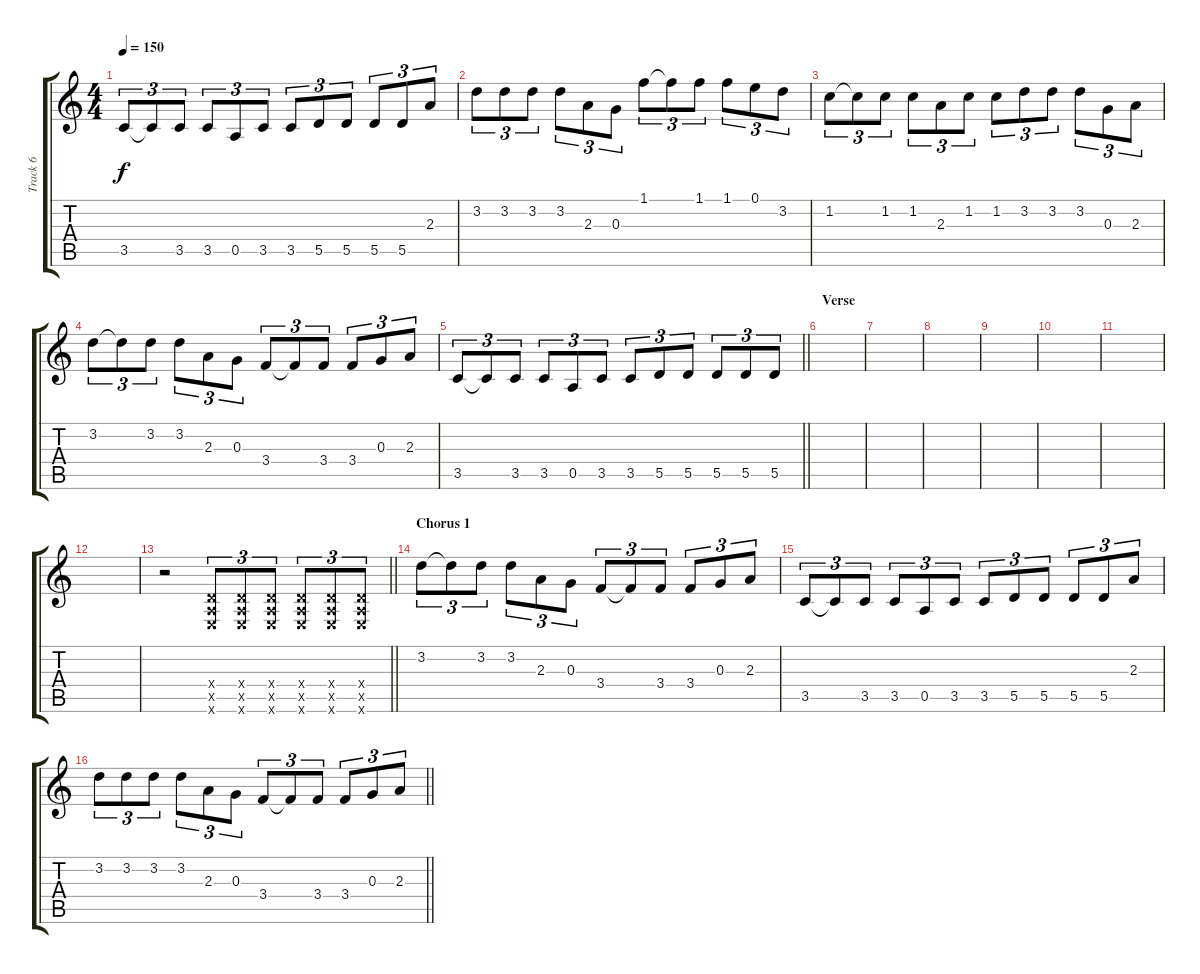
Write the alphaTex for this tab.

\track ("Track 6" "Track 6") {instrument distortionguitar}
\staff {score tabs}
\tuning (E4 B3 G3 D3 A2 E2) {hide}
\ts (4 4)
\tempo 150
\clef g2
\ks c
3.5.8{tu (3 2) dy f} 3.5{t}.8{tu (3 2)} 3.5.8{tu (3 2)} 3.5.8{tu (3 2)} 0.5.8{tu (3 2)} 3.5.8{tu (3 2)} 3.5.8{tu (3 2)} 5.5.8{tu (3 2)} 5.5.8{tu (3 2)} 5.5.8{tu (3 2)} 5.5.8{tu (3 2)} 2.3.8{tu (3 2)} |
3.2.8{tu (3 2)} 3.2.8{tu (3 2)} 3.2.8{tu (3 2)} 3.2.8{tu (3 2)} 2.3.8{tu (3 2)} 0.3.8{tu (3 2)} 1.1.8{tu (3 2)} 1.1{t}.8{tu (3 2)} 1.1.8{tu (3 2)} 1.1.8{tu (3 2)} 0.1.8{tu (3 2)} 3.2.8{tu (3 2)} |
1.2.8{tu (3 2)} 1.2{t}.8{tu (3 2)} 1.2.8{tu (3 2)} 1.2.8{tu (3 2)} 2.3.8{tu (3 2)} 1.2.8{tu (3 2)} 1.2.8{tu (3 2)} 3.2.8{tu (3 2)} 3.2.8{tu (3 2)} 3.2.8{tu (3 2)} 0.3.8{tu (3 2)} 2.3.8{tu (3 2)} |
3.2.8{tu (3 2)} 3.2{t}.8{tu (3 2)} 3.2.8{tu (3 2)} 3.2.8{tu (3 2)} 2.3.8{tu (3 2)} 0.3.8{tu (3 2)} 3.4.8{tu (3 2)} 3.4{t}.8{tu (3 2)} 3.4.8{tu (3 2)} 3.4.8{tu (3 2)} 0.3.8{tu (3 2)} 2.3.8{tu (3 2)} |
\barLineRight lightlight
3.5.8{tu (3 2)} 3.5{t}.8{tu (3 2)} 3.5.8{tu (3 2)} 3.5.8{tu (3 2)} 0.5.8{tu (3 2)} 3.5.8{tu (3 2)} 3.5.8{tu (3 2)} 5.5.8{tu (3 2)} 5.5.8{tu (3 2)} 5.5.8{tu (3 2)} 5.5.8{tu (3 2)} 5.5.8{tu (3 2)} |
\section ("" "Verse")
|
|
|
|
|
|
|
\barLineRight lightlight
r.2 (0.4{x} 0.5{x} 0.6{x}).8{tu (3 2)} (0.4{x} 0.5{x} 0.6{x}).8{tu (3 2)} (0.4{x} 0.5{x} 0.6{x}).8{tu (3 2)} (0.4{x} 0.5{x} 0.6{x}).8{tu (3 2)} (0.4{x} 0.5{x} 0.6{x}).8{tu (3 2)} (0.4{x} 0.5{x} 0.6{x}).8{tu (3 2)} |
\section ("" "Chorus 1")
3.2.8{tu (3 2)} 3.2{t}.8{tu (3 2)} 3.2.8{tu (3 2)} 3.2.8{tu (3 2)} 2.3.8{tu (3 2)} 0.3.8{tu (3 2)} 3.4.8{tu (3 2)} 3.4{t}.8{tu (3 2)} 3.4.8{tu (3 2)} 3.4.8{tu (3 2)} 0.3.8{tu (3 2)} 2.3.8{tu (3 2)} |
3.5.8{tu (3 2)} 3.5{t}.8{tu (3 2)} 3.5.8{tu (3 2)} 3.5.8{tu (3 2)} 0.5.8{tu (3 2)} 3.5.8{tu (3 2)} 3.5.8{tu (3 2)} 5.5.8{tu (3 2)} 5.5.8{tu (3 2)} 5.5.8{tu (3 2)} 5.5.8{tu (3 2)} 2.3.8{tu (3 2)} |
\barLineRight lightlight
3.2.8{tu (3 2)} 3.2.8{tu (3 2)} 3.2.8{tu (3 2)} 3.2.8{tu (3 2)} 2.3.8{tu (3 2)} 0.3.8{tu (3 2)} 3.4.8{tu (3 2)} 3.4{t}.8{tu (3 2)} 3.4.8{tu (3 2)} 3.4.8{tu (3 2)} 0.3.8{tu (3 2)} 2.3.8{tu (3 2)}
